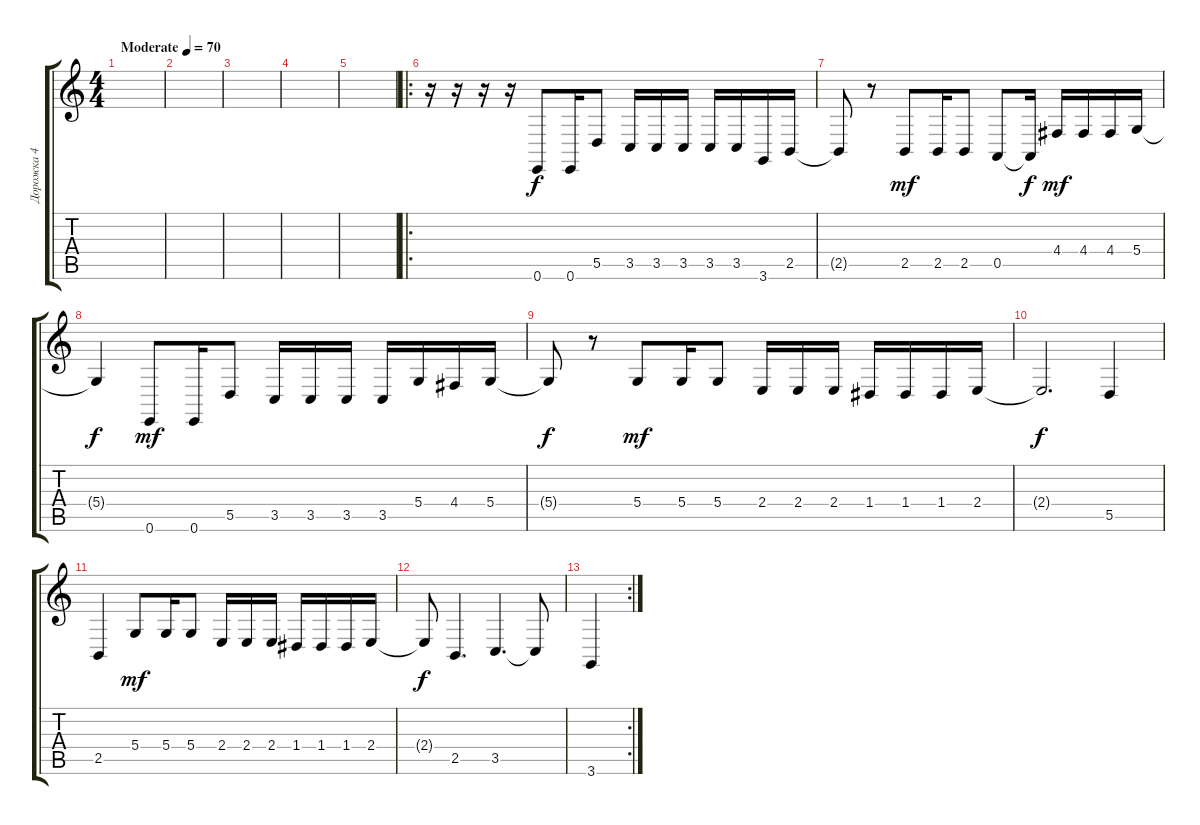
\track ("Дорожка 4" "Дорожка 4") {instrument lead2sawtooth}
\staff {score tabs}
\tuning (E4 B3 G3 D3 A2 E2) {hide}
\ts (4 4)
\tempo (70 "Moderate")
\clef g2
\ks c
|
|
|
|
|
\ro
r.16 r.16 r.16 r.16 0.6.8 0.6.16 5.5.8 3.5.16 3.5.16 3.5.16 3.5.16 3.5.16 3.6.16 2.5.16 |
2.5{t}.8{dy f} r.8 2.5.8{dy mf} 2.5.16 2.5.8 0.5.8 0.5{t}.16{dy f} 4.4.16{dy mf} 4.4.16 4.4.16 5.4.16 |
5.4{t}.4{dy f} 0.6.8{dy mf} 0.6.16 5.5.8 3.5.16 3.5.16 3.5.16 3.5.16 5.4.16 4.4.16 5.4.16 |
5.4{t}.8{dy f} r.8 5.4.8{dy mf} 5.4.16 5.4.8 2.4.16 2.4.16 2.4.16 1.4.16 1.4.16 1.4.16 2.4.16 |
2.4{t}.2{d dy f} 5.5.4 |
2.5.4 5.4.8{dy mf} 5.4.16 5.4.8 2.4.16 2.4.16 2.4.16 1.4.16 1.4.16 1.4.16 2.4.16 |
2.4{t}.8{dy f} 2.5.4{d} 3.5.4{d} 3.5{t}.8 |
\rc 2
3.6.4
